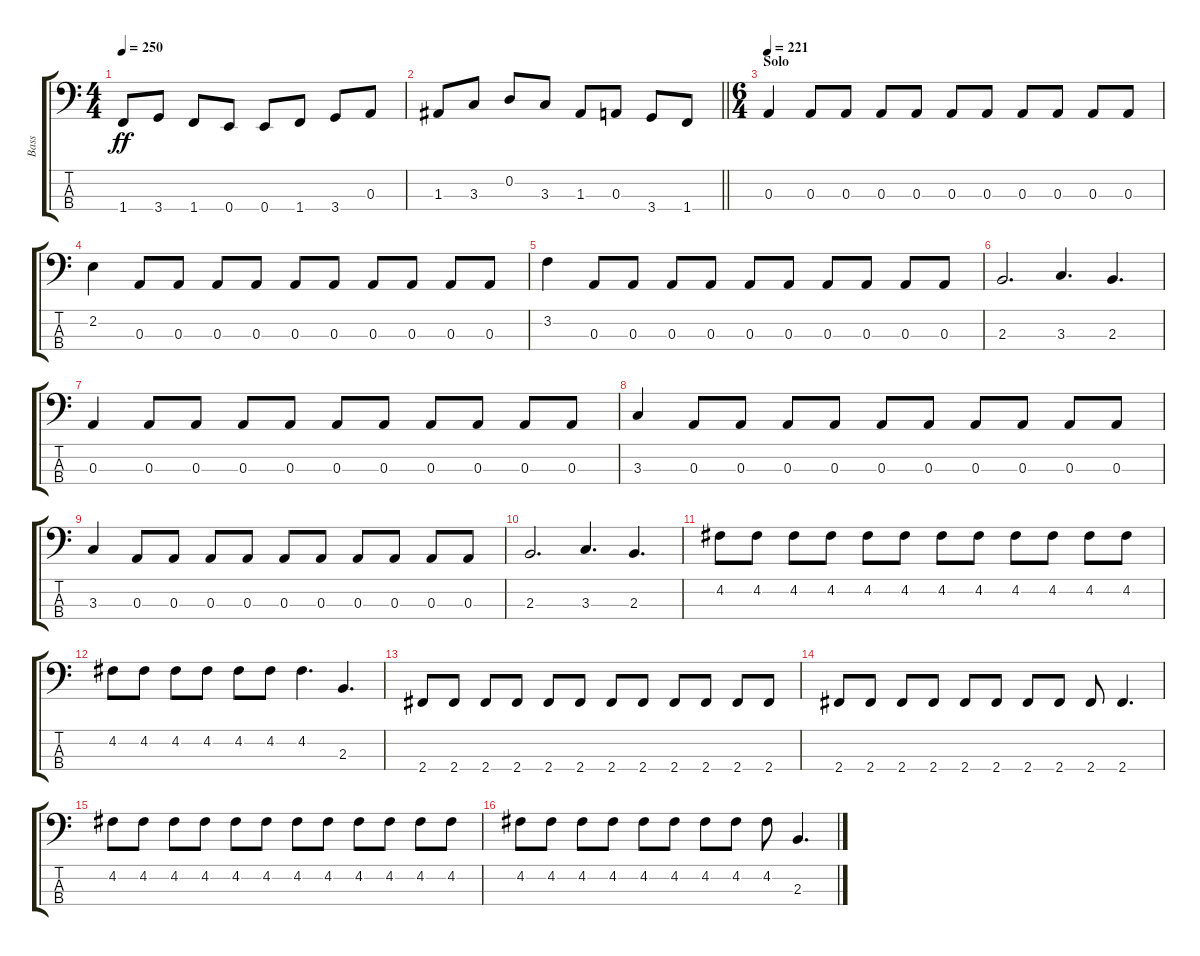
\track ("Bass" "Bass") {instrument electricbasspick}
\staff {score tabs}
\tuning (G2 D2 A1 E1) {hide}
\ts (4 4)
\tempo 250
\clef f4
\ks c
1.4.8{dy ff} 3.4.8 1.4.8 0.4.8 0.4.8 1.4.8 3.4.8 0.3.8 |
\barLineRight lightlight
1.3.8 3.3.8 0.2.8 3.3.8 1.3.8 0.3.8 3.4.8 1.4.8 |
\ts (6 4)
\section ("" "Solo")
\tempo 221
0.3.4 0.3.8 0.3.8 0.3.8 0.3.8 0.3.8 0.3.8 0.3.8 0.3.8 0.3.8 0.3.8 |
2.2.4 0.3.8 0.3.8 0.3.8 0.3.8 0.3.8 0.3.8 0.3.8 0.3.8 0.3.8 0.3.8 |
3.2.4 0.3.8 0.3.8 0.3.8 0.3.8 0.3.8 0.3.8 0.3.8 0.3.8 0.3.8 0.3.8 |
2.3.2{d} 3.3.4{d} 2.3.4{d} |
0.3.4 0.3.8 0.3.8 0.3.8 0.3.8 0.3.8 0.3.8 0.3.8 0.3.8 0.3.8 0.3.8 |
3.3.4 0.3.8 0.3.8 0.3.8 0.3.8 0.3.8 0.3.8 0.3.8 0.3.8 0.3.8 0.3.8 |
3.3.4 0.3.8 0.3.8 0.3.8 0.3.8 0.3.8 0.3.8 0.3.8 0.3.8 0.3.8 0.3.8 |
2.3.2{d} 3.3.4{d} 2.3.4{d} |
4.2.8 4.2.8 4.2.8 4.2.8 4.2.8 4.2.8 4.2.8 4.2.8 4.2.8 4.2.8 4.2.8 4.2.8 |
4.2.8 4.2.8 4.2.8 4.2.8 4.2.8 4.2.8 4.2.4{d} 2.3.4{d} |
2.4.8 2.4.8 2.4.8 2.4.8 2.4.8 2.4.8 2.4.8 2.4.8 2.4.8 2.4.8 2.4.8 2.4.8 |
2.4.8 2.4.8 2.4.8 2.4.8 2.4.8 2.4.8 2.4.8 2.4.8 2.4.8 2.4.4{d} |
4.2.8 4.2.8 4.2.8 4.2.8 4.2.8 4.2.8 4.2.8 4.2.8 4.2.8 4.2.8 4.2.8 4.2.8 |
4.2.8 4.2.8 4.2.8 4.2.8 4.2.8 4.2.8 4.2.8 4.2.8 4.2.8 2.3.4{d}
